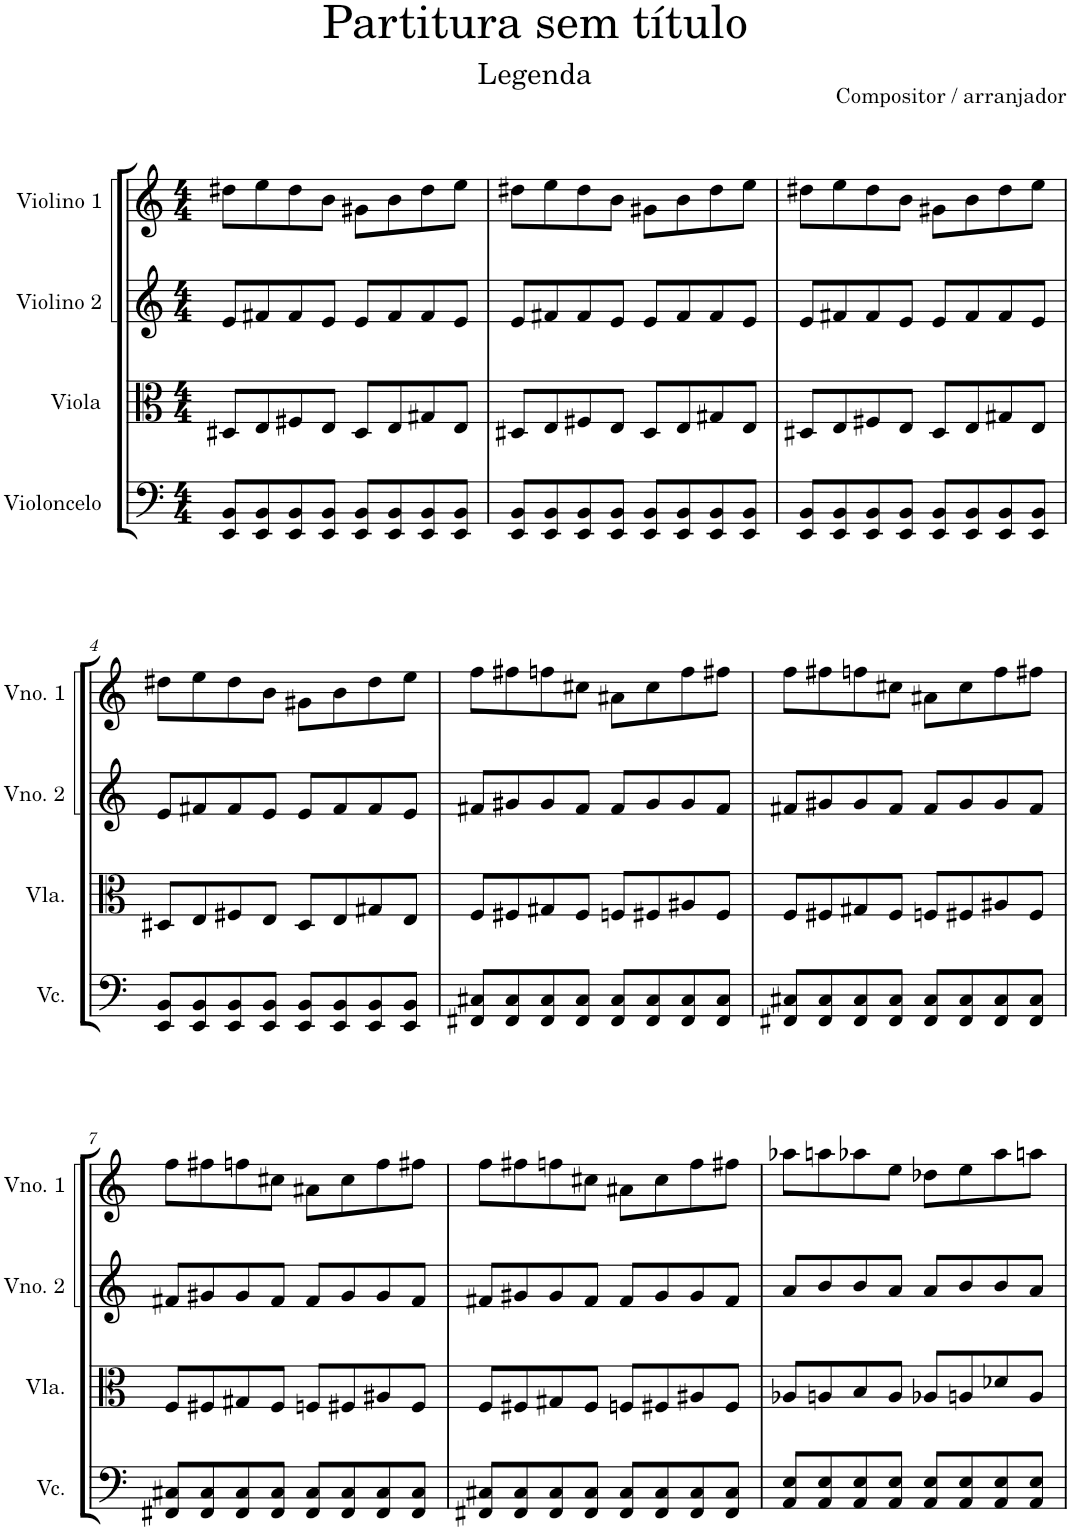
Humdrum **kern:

**kern	**kern	**kern	**kern
*part4	*part3	*part2	*part1
*staff4	*staff3	*staff2	*staff1
*I"Violoncelo	*I"Viola	*I"Violino 2	*I"Violino 1
*I'Vc.	*I'Vla.	*I'Vno. 2	*I'Vno. 1
*clefF4	*clefC3	*clefG2	*clefG2
*k[]	*k[]	*k[]	*k[]
*M4/4	*M4/4	*M4/4	*M4/4
=1	=1	=1	=1
8EE/ 8BB/L	8D#X/L	8e/L	8dd#X\L
8EE/ 8BB/	8E/	8f#X/	8ee\
8EE/ 8BB/	8F#X/	8f#/	8dd#\
8EE/ 8BB/J	8E/J	8e/J	8b\J
8EE/ 8BB/L	8D#/L	8e/L	8g#X\L
8EE/ 8BB/	8E/	8f#/	8b\
8EE/ 8BB/	8G#X/	8f#/	8dd#\
8EE/ 8BB/J	8E/J	8e/J	8ee\J
=2	=2	=2	=2
8EE/ 8BB/L	8D#X/L	8e/L	8dd#X\L
8EE/ 8BB/	8E/	8f#X/	8ee\
8EE/ 8BB/	8F#X/	8f#/	8dd#\
8EE/ 8BB/J	8E/J	8e/J	8b\J
8EE/ 8BB/L	8D#/L	8e/L	8g#X\L
8EE/ 8BB/	8E/	8f#/	8b\
8EE/ 8BB/	8G#X/	8f#/	8dd#\
8EE/ 8BB/J	8E/J	8e/J	8ee\J
=3	=3	=3	=3
8EE/ 8BB/L	8D#X/L	8e/L	8dd#X\L
8EE/ 8BB/	8E/	8f#X/	8ee\
8EE/ 8BB/	8F#X/	8f#/	8dd#\
8EE/ 8BB/J	8E/J	8e/J	8b\J
8EE/ 8BB/L	8D#/L	8e/L	8g#X\L
8EE/ 8BB/	8E/	8f#/	8b\
8EE/ 8BB/	8G#X/	8f#/	8dd#\
8EE/ 8BB/J	8E/J	8e/J	8ee\J
!!LO:LB:g=z
=4	=4	=4	=4
8EE/ 8BB/L	8D#X/L	8e/L	8dd#X\L
8EE/ 8BB/	8E/	8f#X/	8ee\
8EE/ 8BB/	8F#X/	8f#/	8dd#\
8EE/ 8BB/J	8E/J	8e/J	8b\J
8EE/ 8BB/L	8D#/L	8e/L	8g#X\L
8EE/ 8BB/	8E/	8f#/	8b\
8EE/ 8BB/	8G#X/	8f#/	8dd#\
8EE/ 8BB/J	8E/J	8e/J	8ee\J
=5	=5	=5	=5
8FF#X/ 8C#X/L	8F/L	8f#X/L	8ff\L
8FF#/ 8C#/	8F#X/	8g#X/	8ff#X\
8FF#/ 8C#/	8G#X/	8g#/	8ffn\
8FF#/ 8C#/J	8F#/J	8f#/J	8cc#X\J
8FF#/ 8C#/L	8Fn/L	8f#/L	8a#X\L
8FF#/ 8C#/	8F#X/	8g#/	8cc#\
8FF#/ 8C#/	8A#X/	8g#/	8ff\
8FF#/ 8C#/J	8F#/J	8f#/J	8ff#X\J
=6	=6	=6	=6
8FF#X/ 8C#X/L	8F/L	8f#X/L	8ff\L
8FF#/ 8C#/	8F#X/	8g#X/	8ff#X\
8FF#/ 8C#/	8G#X/	8g#/	8ffn\
8FF#/ 8C#/J	8F#/J	8f#/J	8cc#X\J
8FF#/ 8C#/L	8Fn/L	8f#/L	8a#X\L
8FF#/ 8C#/	8F#X/	8g#/	8cc#\
8FF#/ 8C#/	8A#X/	8g#/	8ff\
8FF#/ 8C#/J	8F#/J	8f#/J	8ff#X\J
!!LO:LB:g=z
=7	=7	=7	=7
8FF#X/ 8C#X/L	8F/L	8f#X/L	8ff\L
8FF#/ 8C#/	8F#X/	8g#X/	8ff#X\
8FF#/ 8C#/	8G#X/	8g#/	8ffn\
8FF#/ 8C#/J	8F#/J	8f#/J	8cc#X\J
8FF#/ 8C#/L	8Fn/L	8f#/L	8a#X\L
8FF#/ 8C#/	8F#X/	8g#/	8cc#\
8FF#/ 8C#/	8A#X/	8g#/	8ff\
8FF#/ 8C#/J	8F#/J	8f#/J	8ff#X\J
=8	=8	=8	=8
8FF#X/ 8C#X/L	8F/L	8f#X/L	8ff\L
8FF#/ 8C#/	8F#X/	8g#X/	8ff#X\
8FF#/ 8C#/	8G#X/	8g#/	8ffn\
8FF#/ 8C#/J	8F#/J	8f#/J	8cc#X\J
8FF#/ 8C#/L	8Fn/L	8f#/L	8a#X\L
8FF#/ 8C#/	8F#X/	8g#/	8cc#\
8FF#/ 8C#/	8A#X/	8g#/	8ff\
8FF#/ 8C#/J	8F#/J	8f#/J	8ff#X\J
=9	=9	=9	=9
8AA/ 8E/L	8A-X/L	8a/L	8aa-X\L
8AA/ 8E/	8An/	8b/	8aan\
8AA/ 8E/	8B/	8b/	8aa-X\
8AA/ 8E/J	8A/J	8a/J	8ee\J
8AA/ 8E/L	8A-X/L	8a/L	8dd-X\L
8AA/ 8E/	8An/	8b/	8ee\
8AA/ 8E/	8d-X/	8b/	8aa-\
8AA/ 8E/J	8A/J	8a/J	8aan\J
=	=	=	=
*-	*-	*-	*-
